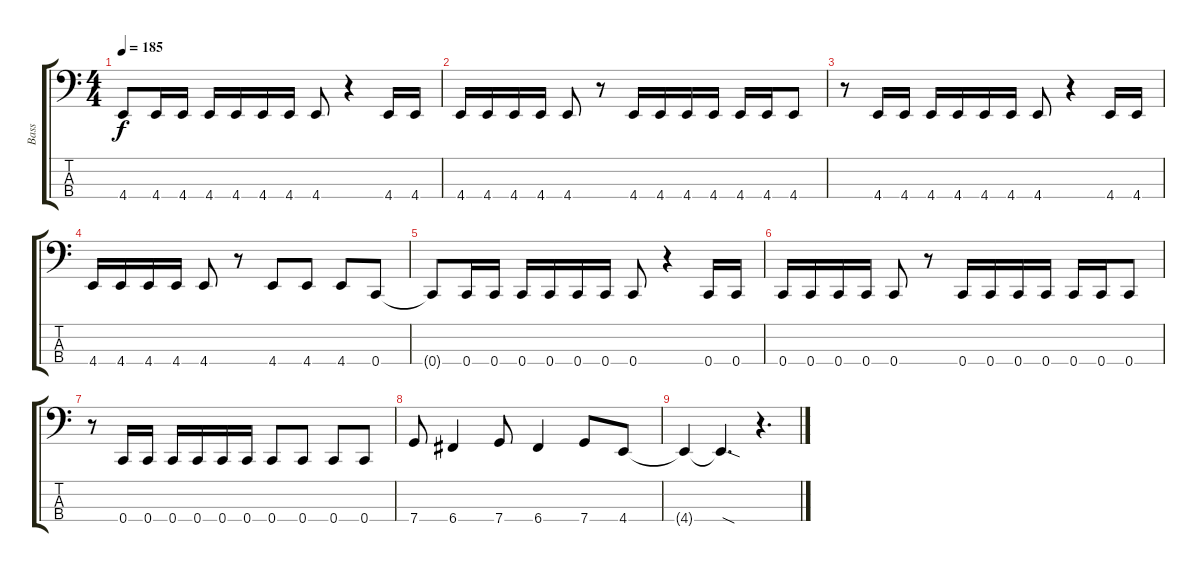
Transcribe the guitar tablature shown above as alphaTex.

\track ("Bass" "Bass") {instrument electricbasspick}
\staff {score tabs}
\tuning (F2 C2 G1 C1) {hide}
\ts (4 4)
\tempo 185
\clef f4
\ks c
4.4{t}.8{dy f} 4.4.16 4.4.16 4.4.16 4.4.16 4.4.16 4.4.16 4.4.8 r.4 4.4.16 4.4.16 |
4.4.16 4.4.16 4.4.16 4.4.16 4.4.8 r.8 4.4.16 4.4.16 4.4.16 4.4.16 4.4.16 4.4.16 4.4.8 |
r.8 4.4.16 4.4.16 4.4.16 4.4.16 4.4.16 4.4.16 4.4.8 r.4 4.4.16 4.4.16 |
4.4.16 4.4.16 4.4.16 4.4.16 4.4.8 r.8 4.4.8 4.4.8 4.4.8 0.4.8 |
0.4{t}.8 0.4.16 0.4.16 0.4.16 0.4.16 0.4.16 0.4.16 0.4.8 r.4 0.4.16 0.4.16 |
0.4.16 0.4.16 0.4.16 0.4.16 0.4.8 r.8 0.4.16 0.4.16 0.4.16 0.4.16 0.4.16 0.4.16 0.4.8 |
r.8 0.4.16 0.4.16 0.4.16 0.4.16 0.4.16 0.4.16 0.4.8 0.4.8 0.4.8 0.4.8 |
7.4.8 6.4.4 7.4.8 6.4.4 7.4.8 4.4.8 |
4.4{t}.4 4.4{sod t}.4{d} r.4{d}
